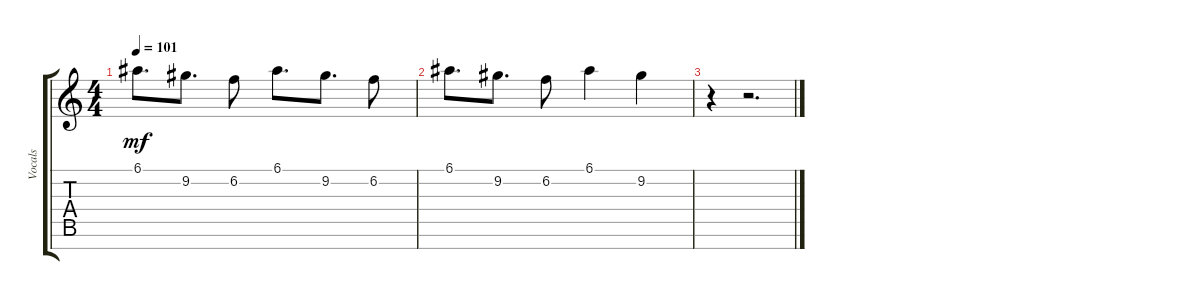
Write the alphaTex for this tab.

\track ("Vocals" "Vocals") {instrument electricguitarclean}
\staff {score tabs}
\tuning (E4 B3 G3 D3 A2 E2 B1) {hide}
\ts (4 4)
\tempo 101
\clef g2
\ks c
6.1.8{d dy mf} 9.2.8{d} 6.2.8 6.1.8{d} 9.2.8{d} 6.2.8 |
6.1.8{d} 9.2.8{d} 6.2.8 6.1.4 9.2.4 |
r.4 r.2{d}
